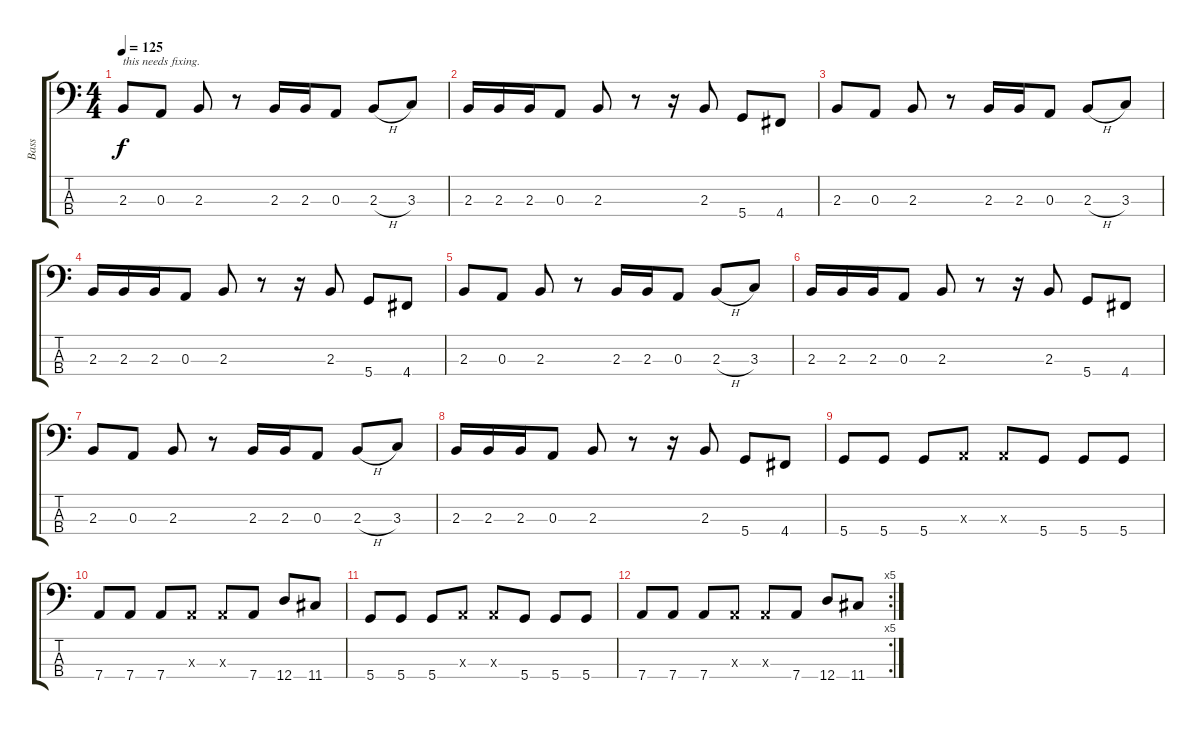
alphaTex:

\track ("Bass" "Bass") {instrument slapbass1}
\staff {score tabs}
\tuning (G2 D2 A1 D1) {hide}
\ts (4 4)
\tempo 125
\clef f4
\ks c
2.3.8{txt "this needs fixing." dy f} 0.3.8 2.3.8 r.8 2.3.16 2.3.16 0.3.8 2.3{h}.8 3.3.8 |
2.3.16 2.3.16 2.3.16 0.3.8 2.3.8 r.8 r.16 2.3.8 5.4.8 4.4.8 |
2.3.8 0.3.8 2.3.8 r.8 2.3.16 2.3.16 0.3.8 2.3{h}.8 3.3.8 |
2.3.16 2.3.16 2.3.16 0.3.8 2.3.8 r.8 r.16 2.3.8 5.4.8 4.4.8 |
2.3.8 0.3.8 2.3.8 r.8 2.3.16 2.3.16 0.3.8 2.3{h}.8 3.3.8 |
2.3.16 2.3.16 2.3.16 0.3.8 2.3.8 r.8 r.16 2.3.8 5.4.8 4.4.8 |
2.3.8 0.3.8 2.3.8 r.8 2.3.16 2.3.16 0.3.8 2.3{h}.8 3.3.8 |
2.3.16 2.3.16 2.3.16 0.3.8 2.3.8 r.8 r.16 2.3.8 5.4.8 4.4.8 |
5.4.8 5.4.8 5.4.8 0.3{x}.8 0.3{x}.8 5.4.8 5.4.8 5.4.8 |
7.4.8 7.4.8 7.4.8 0.3{x}.8 0.3{x}.8 7.4.8 12.4.8 11.4.8 |
5.4.8 5.4.8 5.4.8 0.3{x}.8 0.3{x}.8 5.4.8 5.4.8 5.4.8 |
\rc 5
7.4.8 7.4.8 7.4.8 0.3{x}.8 0.3{x}.8 7.4.8 12.4.8 11.4.8
